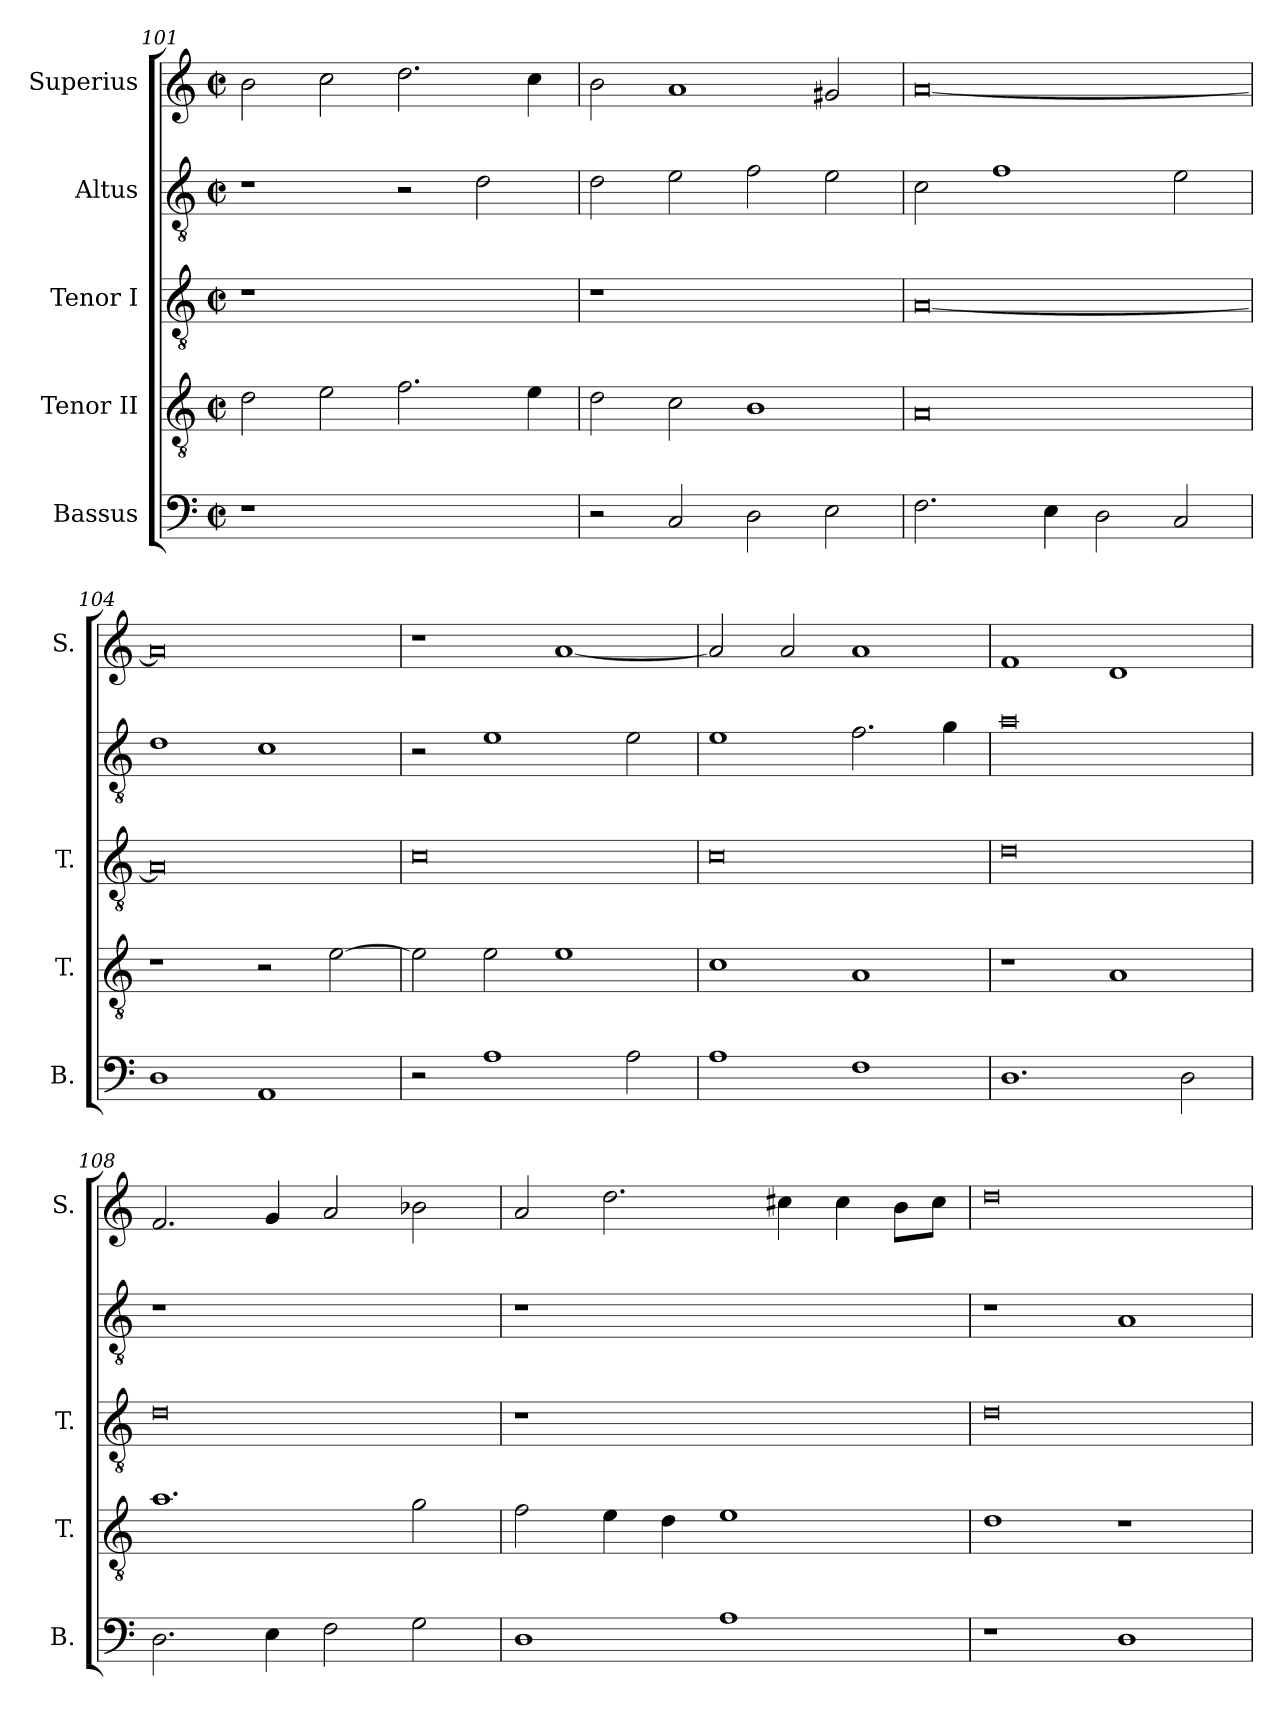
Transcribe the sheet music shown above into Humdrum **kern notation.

**kern	**kern	**kern	**kern	**kern
*part5	*part4	*part3	*part2	*part1
*staff5	*staff4	*staff3	*staff2	*staff1
*I"Bassus	*I"Tenor II	*I"Tenor I	*I"Altus	*I"Superius
*I'B.	*I'T.	*I'T.	*	*I'S.
*clefF4	*clefGv2	*clefGv2	*clefGv2	*clefG2
*	*ITrd7c12	*ITrd7c12	*ITrd7c12	*
*k[]	*k[]	*k[]	*k[]	*k[]
*C:	*C:	*C:	*C:	*C:
*M2/2	*M2/2	*M2/2	*M2/2	*M2/2
*met(c|)	*met(c|)	*met(c|)	*met(c|)	*met(c|)
=101	=101	=101	=101	=101
!LO:N:vis=1	!	!LO:N:vis=1	!	!
1r	2Di\	1r	1r	2bi\
.	2Ei\	.	.	2cci\
1ryy	2.Fi\	1ryy	2r	2.ddi\
.	.	.	2Di\	.
.	4Ei\	.	.	4cci\
=102	=102	=102	=102	=102
!	!	!LO:N:vis=1	!	!
2r	2Di\	1r	2Di\	2bi\
2Ci/	2Ci\	.	2Ei\	1ai
2Di\	1BBi	1ryy	2Fi\	.
2Ei\	.	.	2Ei\	2g#Xi/
=103	=103	=103	=103	=103
2.Fi\	0AAi	[<0AAi	2Ci\	[<0ai
.	.	.	1Fi	.
4Ei\	.	.	.	.
2Di\	.	.	.	.
2Ci/	.	.	2Ei\	.
=104	=104	=104	=104	=104
1Di	1r	0AAi]	1Di	0ai]
1AAi	2r	.	1Ci	.
.	[>2Ei\	.	.	.
!!LO:LB:g=z
=105	=105	=105	=105	=105
2r	2Ei\]	0Ci	2r	1r
1Ai	2Ei\	.	1Ei	.
.	1Ei	.	.	[<1ai
2Ai\	.	.	2Ei\	.
=106	=106	=106	=106	=106
1Ai	1Ci	0Ci	1Ei	2ai/]
.	.	.	.	2ai/
1Fi	1AAi	.	2.Fi\	1ai
.	.	.	4Gi\	.
=107	=107	=107	=107	=107
1.Di	1r	0Di	0Ai	1fi
.	1AAi	.	.	1di
2Di\	.	.	.	.
=108	=108	=108	=108	=108
!	!	!	!LO:N:vis=1	!
2.Di\	1.Ai	0Di	1r	2.fi/
4Ei\	.	.	.	4gi/
2Fi\	.	.	1ryy	2ai/
2Gi\	2Gi\	.	.	2b-Xi\
=109	=109	=109	=109	=109
!	!	!LO:N:vis=1	!LO:N:vis=1	!
1Di	2Fi\	1r	1r	2ai/
.	4Ei\	.	.	2.ddi\
.	4Di\	.	.	.
1Ai	1Ei	1ryy	1ryy	.
.	.	.	.	4cc#Xi\
.	.	.	.	4cc#i\
.	.	.	.	8bi\L
.	.	.	.	8cc#i\J
!!LO:PB:g=z
=110	=110	=110	=110	=110
1r	1Di	0Di	1r	0ddi
1Di	1r	.	1AAi	.
=	=	=	=	=
*-	*-	*-	*-	*-
